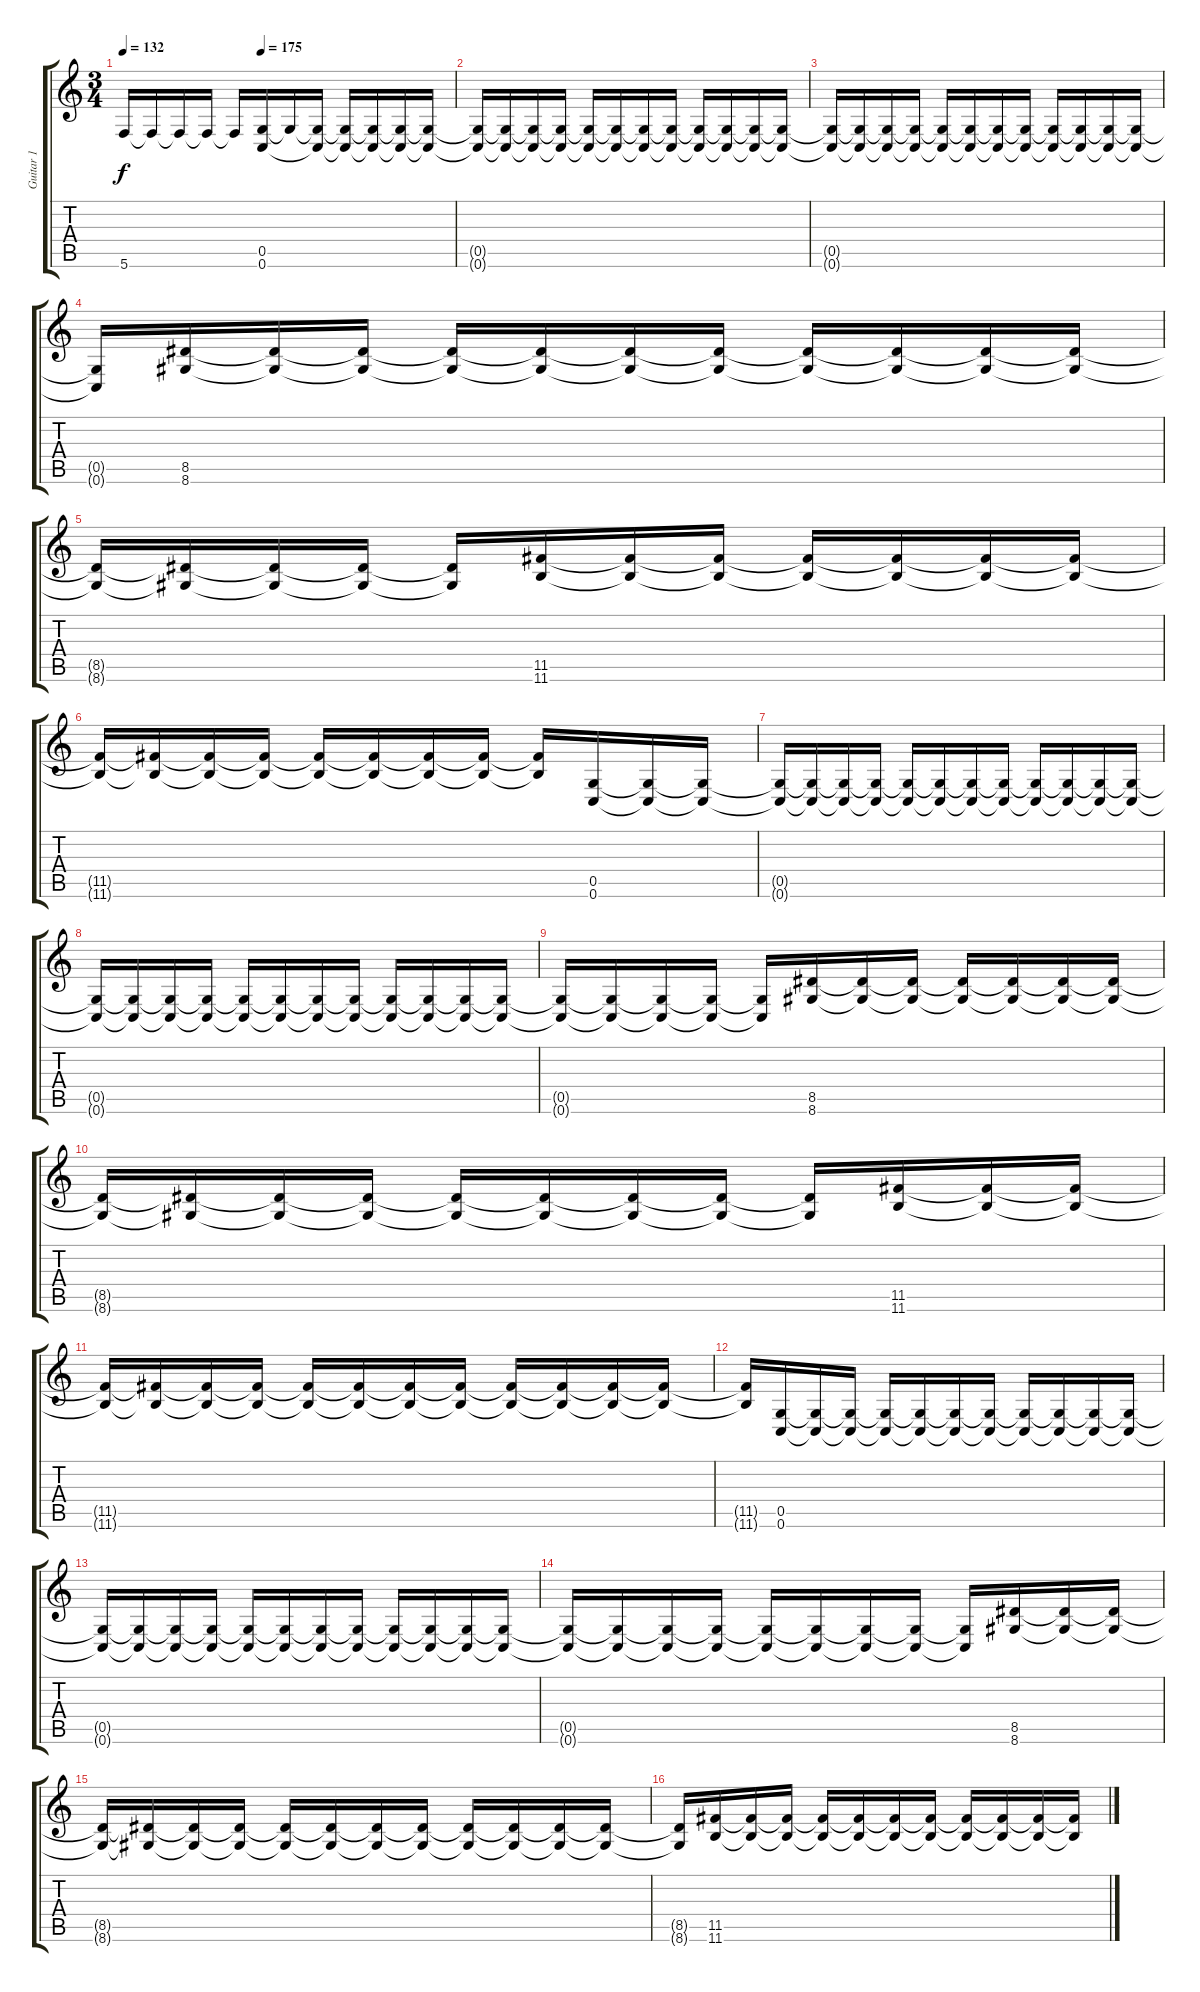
\track ("Guitar 1" "Guitar 1") {instrument distortionguitar}
\staff {score tabs}
\tuning (D4 A3 F3 C3 G2 C2) {hide}
\ts (3 4)
\tempo 132
\tempo (175 0.4166666666666667)
\clef g2
\ks c
5.6{t}.16{dy f} 5.6{t}.16 5.6{t}.16 5.6{t}.16 5.6{t}.16 (0.5 0.6).16 0.5{t}.16 (0.5{t} 0.6{t}).16 (0.5{t} 0.6{t}).16 (0.5{t} 0.6{t}).16 (0.5{t} 0.6{t}).16 (0.5{t} 0.6{t}).16 |
(0.5{t} 0.6{t}).16 (0.5{t} 0.6{t}).16 (0.5{t} 0.6{t}).16 (0.5{t} 0.6{t}).16 (0.5{t} 0.6{t}).16 (0.5{t} 0.6{t}).16 (0.5{t} 0.6{t}).16 (0.5{t} 0.6{t}).16 (0.5{t} 0.6{t}).16 (0.5{t} 0.6{t}).16 (0.5{t} 0.6{t}).16 (0.5{t} 0.6{t}).16 |
(0.5{t} 0.6{t}).16 (0.5{t} 0.6{t}).16 (0.5{t} 0.6{t}).16 (0.5{t} 0.6{t}).16 (0.5{t} 0.6{t}).16 (0.5{t} 0.6{t}).16 (0.5{t} 0.6{t}).16 (0.5{t} 0.6{t}).16 (0.5{t} 0.6{t}).16 (0.5{t} 0.6{t}).16 (0.5{t} 0.6{t}).16 (0.5{t} 0.6{t}).16 |
(0.5{t} 0.6{t}).16 (8.5 8.6).16 (8.5{t} 8.6{t}).16 (8.5{t} 8.6{t}).16 (8.5{t} 8.6{t}).16 (8.5{t} 8.6{t}).16 (8.5{t} 8.6{t}).16 (8.5{t} 8.6{t}).16 (8.5{t} 8.6{t}).16 (8.5{t} 8.6{t}).16 (8.5{t} 8.6{t}).16 (8.5{t} 8.6{t}).16 |
(8.5{t} 8.6{t}).16 (8.5{t} 8.6{t}).16 (8.5{t} 8.6{t}).16 (8.5{t} 8.6{t}).16 (8.5{t} 8.6{t}).16 (11.5 11.6).16 (11.5{t} 11.6{t}).16 (11.5{t} 11.6{t}).16 (11.5{t} 11.6{t}).16 (11.5{t} 11.6{t}).16 (11.5{t} 11.6{t}).16 (11.5{t} 11.6{t}).16 |
(11.5{t} 11.6{t}).16 (11.5{t} 11.6{t}).16 (11.5{t} 11.6{t}).16 (11.5{t} 11.6{t}).16 (11.5{t} 11.6{t}).16 (11.5{t} 11.6{t}).16 (11.5{t} 11.6{t}).16 (11.5{t} 11.6{t}).16 (11.5{t} 11.6{t}).16 (0.5 0.6).16 (0.5{t} 0.6{t}).16 (0.5{t} 0.6{t}).16 |
(0.5{t} 0.6{t}).16 (0.5{t} 0.6{t}).16 (0.5{t} 0.6{t}).16 (0.5{t} 0.6{t}).16 (0.5{t} 0.6{t}).16 (0.5{t} 0.6{t}).16 (0.5{t} 0.6{t}).16 (0.5{t} 0.6{t}).16 (0.5{t} 0.6{t}).16 (0.5{t} 0.6{t}).16 (0.5{t} 0.6{t}).16 (0.5{t} 0.6{t}).16 |
(0.5{t} 0.6{t}).16 (0.5{t} 0.6{t}).16 (0.5{t} 0.6{t}).16 (0.5{t} 0.6{t}).16 (0.5{t} 0.6{t}).16 (0.5{t} 0.6{t}).16 (0.5{t} 0.6{t}).16 (0.5{t} 0.6{t}).16 (0.5{t} 0.6{t}).16 (0.5{t} 0.6{t}).16 (0.5{t} 0.6{t}).16 (0.5{t} 0.6{t}).16 |
(0.5{t} 0.6{t}).16 (0.5{t} 0.6{t}).16 (0.5{t} 0.6{t}).16 (0.5{t} 0.6{t}).16 (0.5{t} 0.6{t}).16 (8.5 8.6).16 (8.5{t} 8.6{t}).16 (8.5{t} 8.6{t}).16 (8.5{t} 8.6{t}).16 (8.5{t} 8.6{t}).16 (8.5{t} 8.6{t}).16 (8.5{t} 8.6{t}).16 |
(8.5{t} 8.6{t}).16 (8.5{t} 8.6{t}).16 (8.5{t} 8.6{t}).16 (8.5{t} 8.6{t}).16 (8.5{t} 8.6{t}).16 (8.5{t} 8.6{t}).16 (8.5{t} 8.6{t}).16 (8.5{t} 8.6{t}).16 (8.5{t} 8.6{t}).16 (11.5 11.6).16 (11.5{t} 11.6{t}).16 (11.5{t} 11.6{t}).16 |
(11.5{t} 11.6{t}).16 (11.5{t} 11.6{t}).16 (11.5{t} 11.6{t}).16 (11.5{t} 11.6{t}).16 (11.5{t} 11.6{t}).16 (11.5{t} 11.6{t}).16 (11.5{t} 11.6{t}).16 (11.5{t} 11.6{t}).16 (11.5{t} 11.6{t}).16 (11.5{t} 11.6{t}).16 (11.5{t} 11.6{t}).16 (11.5{t} 11.6{t}).16 |
(11.5{t} 11.6{t}).16 (0.5 0.6).16 (0.5{t} 0.6{t}).16 (0.5{t} 0.6{t}).16 (0.5{t} 0.6{t}).16 (0.5{t} 0.6{t}).16 (0.5{t} 0.6{t}).16 (0.5{t} 0.6{t}).16 (0.5{t} 0.6{t}).16 (0.5{t} 0.6{t}).16 (0.5{t} 0.6{t}).16 (0.5{t} 0.6{t}).16 |
(0.5{t} 0.6{t}).16 (0.5{t} 0.6{t}).16 (0.5{t} 0.6{t}).16 (0.5{t} 0.6{t}).16 (0.5{t} 0.6{t}).16 (0.5{t} 0.6{t}).16 (0.5{t} 0.6{t}).16 (0.5{t} 0.6{t}).16 (0.5{t} 0.6{t}).16 (0.5{t} 0.6{t}).16 (0.5{t} 0.6{t}).16 (0.5{t} 0.6{t}).16 |
(0.5{t} 0.6{t}).16 (0.5{t} 0.6{t}).16 (0.5{t} 0.6{t}).16 (0.5{t} 0.6{t}).16 (0.5{t} 0.6{t}).16 (0.5{t} 0.6{t}).16 (0.5{t} 0.6{t}).16 (0.5{t} 0.6{t}).16 (0.5{t} 0.6{t}).16 (8.5 8.6).16 (8.5{t} 8.6{t}).16 (8.5{t} 8.6{t}).16 |
(8.5{t} 8.6{t}).16 (8.5{t} 8.6{t}).16 (8.5{t} 8.6{t}).16 (8.5{t} 8.6{t}).16 (8.5{t} 8.6{t}).16 (8.5{t} 8.6{t}).16 (8.5{t} 8.6{t}).16 (8.5{t} 8.6{t}).16 (8.5{t} 8.6{t}).16 (8.5{t} 8.6{t}).16 (8.5{t} 8.6{t}).16 (8.5{t} 8.6{t}).16 |
(8.5{t} 8.6{t}).16 (11.5 11.6).16 (11.5{t} 11.6{t}).16 (11.5{t} 11.6{t}).16 (11.5{t} 11.6{t}).16 (11.5{t} 11.6{t}).16 (11.5{t} 11.6{t}).16 (11.5{t} 11.6{t}).16 (11.5{t} 11.6{t}).16 (11.5{t} 11.6{t}).16 (11.5{t} 11.6{t}).16 (11.5{t} 11.6{t}).16
